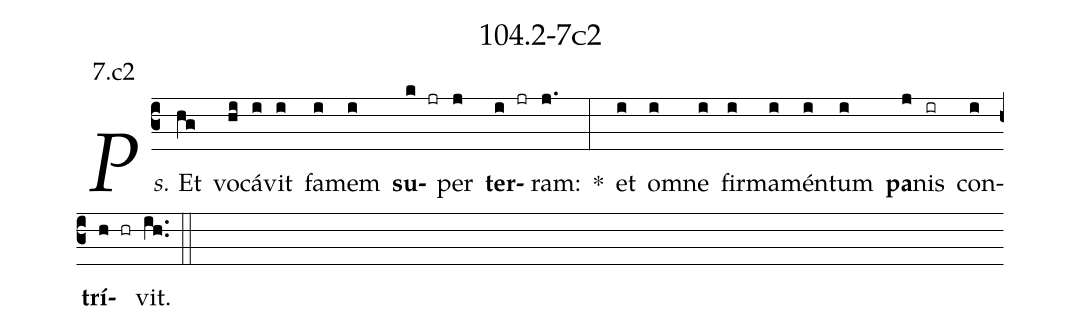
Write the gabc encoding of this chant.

name: 104.2-7c2;
annotation: 7.c2;
%%
(c3)<i>Ps.</i> Et(hg) vo(hi)cá(i)vit(i) fa(i)mem(i) <b>su</b>(k jr)per(j) <b>ter</b>(i jr)ram:(j.) *(:) et(i) om(i)ne(i) fir(i)ma(i)mén(i)tum(i) <b>pa</b>(j)nis(ir) con(i)<b>trí</b>(h hr)vit.(ih..) (::)


%E(i) u(i) o(j) u(i) a(h) e.(ih..) (::)
